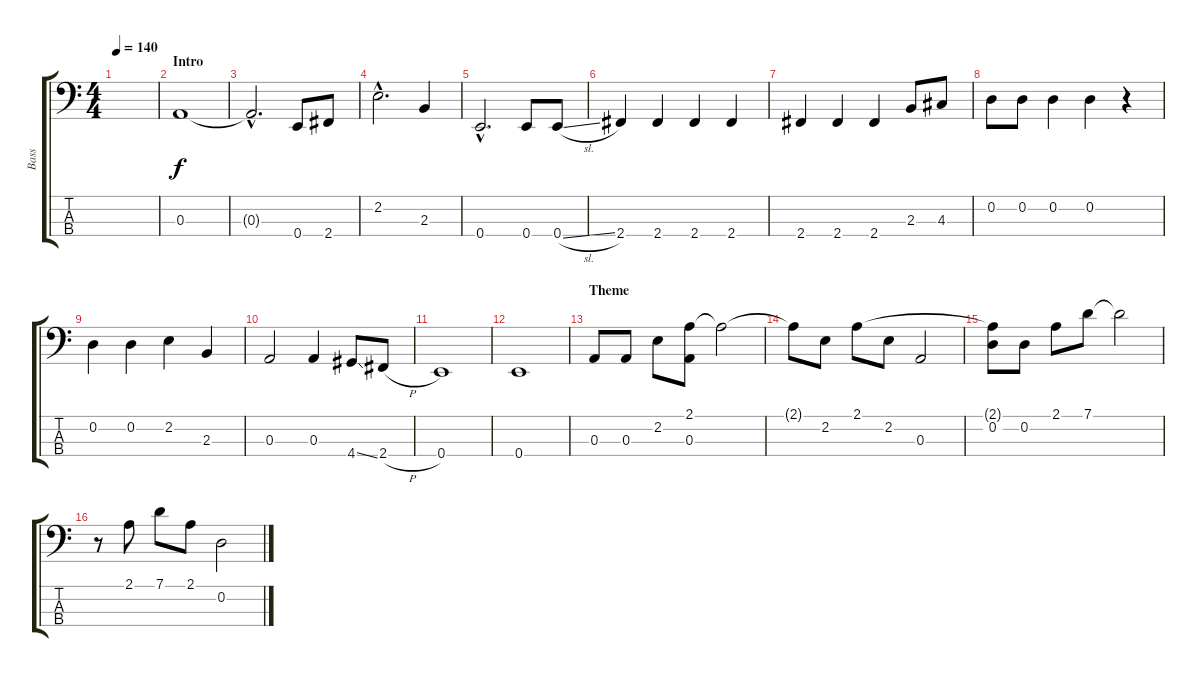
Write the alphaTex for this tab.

\track ("Bass" "Bass") {instrument slapbass1}
\staff {score tabs}
\tuning (G2 D2 A1 E1) {hide}
\ts (4 4)
\tempo 140
\clef f4
\ks c
|
\section ("" "Intro")
0.3.1 |
0.3{hac t}.2{d} 0.4.8 2.4.8 |
2.2{hac}.2{d} 2.3.4 |
0.4{hac}.2{d} 0.4.8 0.4{sl}.8 |
2.4.4 2.4.4 2.4.4 2.4.4 |
2.4.4 2.4.4 2.4.4 2.3.8 4.3.8 |
0.2.8 0.2.8 0.2.4 0.2.4 r.4 |
0.2.4 0.2.4 2.2.4 2.3.4 |
0.3.2 0.3.4 4.4{ss}.8 2.4{h}.8 |
0.4.1 |
0.4.1 |
\section ("" "Theme")
0.3.8 0.3.8 2.2.8 (2.1 0.3).8 2.1{t}.2 |
2.1{t}.8 2.2.8 2.1.8 2.2.8 0.3.2 |
(2.1{t} 0.2).8 0.2.8 2.1.8 7.1.8 7.1{t}.2 |
r.8 2.1.8 7.1.8 2.1.8 0.2.2
